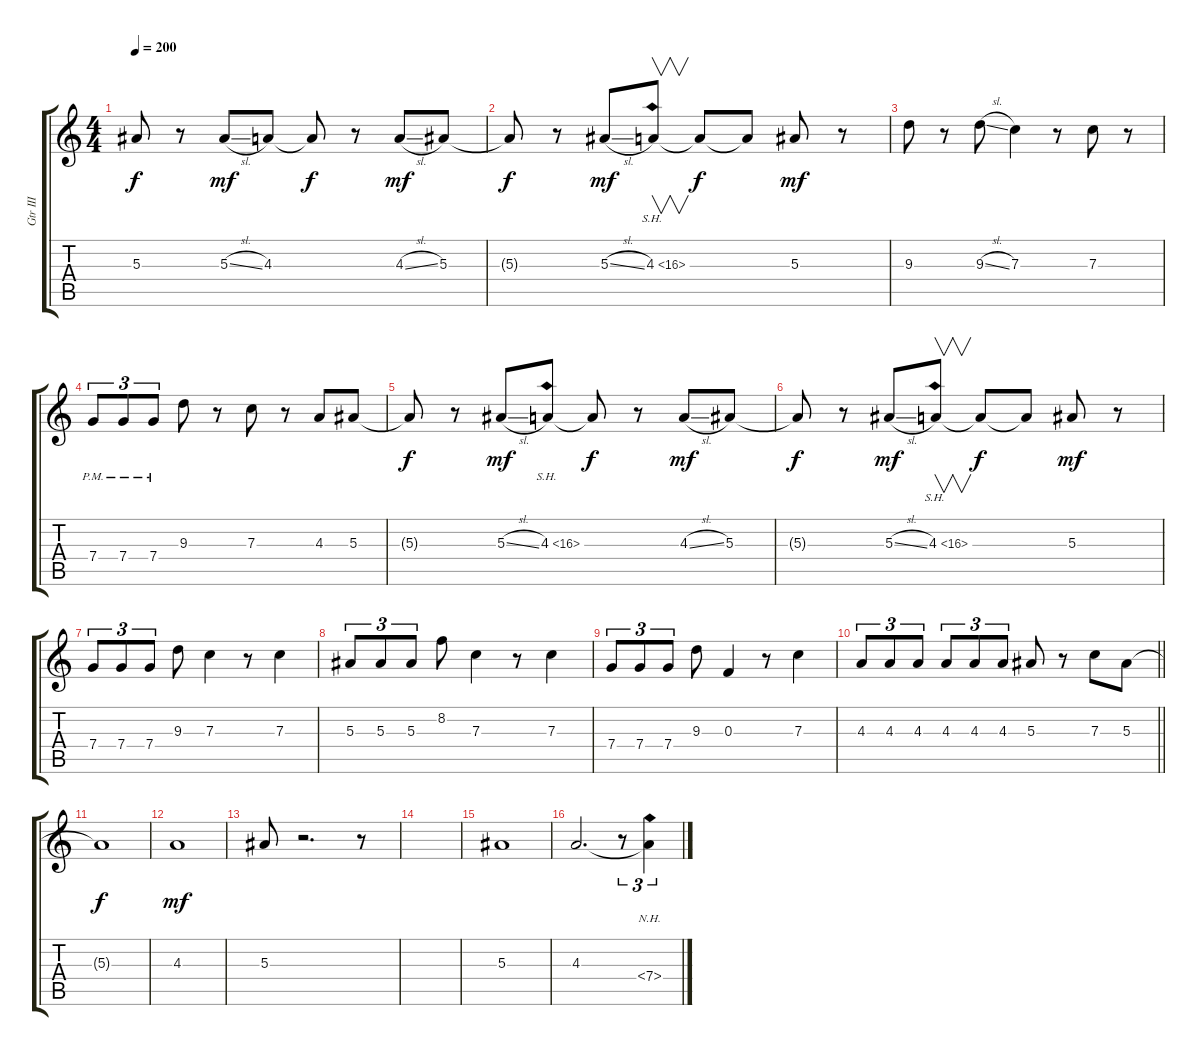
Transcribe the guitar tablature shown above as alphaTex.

\track ("Gtr III" "Gtr III") {instrument distortionguitar}
\staff {score tabs}
\tuning (D4 A3 F3 C3 G2 D2) {hide}
\ts (4 4)
\tempo 200
\clef g2
\ks c
5.3{t}.8{dy f} r.8 5.3{sl}.8{dy mf} 4.3.8 4.3{t}.8{dy f} r.8 4.3{sl}.8{dy mf} 5.3.8 |
5.3{t}.8{dy f} r.8 5.3{sl}.8{dy mf} 4.3{sh 12}.8{v} 4.3{t}.8{dy f} 4.3{t}.8 5.3.8{dy mf} r.8 |
9.3.8 r.8 9.3{sl}.8 7.3.4 r.8 7.3.8 r.8 |
7.4{pm}.8{tu (3 2)} 7.4{pm}.8{tu (3 2)} 7.4{pm}.8{tu (3 2)} 9.3.8 r.8 7.3.8 r.8 4.3.8 5.3.8 |
5.3{t}.8{dy f} r.8 5.3{sl}.8{dy mf} 4.3{sh 12}.8 4.3{t}.8{dy f} r.8 4.3{sl}.8{dy mf} 5.3.8 |
5.3{t}.8{dy f} r.8 5.3{sl}.8{dy mf} 4.3{sh 12}.8{v} 4.3{t}.8{dy f} 4.3{t}.8 5.3.8{dy mf} r.8 |
7.4.8{tu (3 2)} 7.4.8{tu (3 2)} 7.4.8{tu (3 2)} 9.3.8 7.3.4 r.8 7.3.4 |
5.3.8{tu (3 2)} 5.3.8{tu (3 2)} 5.3.8{tu (3 2)} 8.2.8 7.3.4 r.8 7.3.4 |
7.4.8{tu (3 2)} 7.4.8{tu (3 2)} 7.4.8{tu (3 2)} 9.3.8 0.3.4 r.8 7.3.4 |
\barLineRight lightlight
4.3.8{tu (3 2)} 4.3.8{tu (3 2)} 4.3.8{tu (3 2)} 4.3.8{tu (3 2)} 4.3.8{tu (3 2)} 4.3.8{tu (3 2)} 5.3.8 r.8 7.3.8 5.3.8 |
5.3{t}.1{dy f} |
4.3.1{dy mf} |
5.3.8 r.2{d} r.8 |
|
5.3.1 |
4.3.2{d} r.8{tu (3 2)} (4.3{t} 7.4{nh}).4{tu (3 2)}
